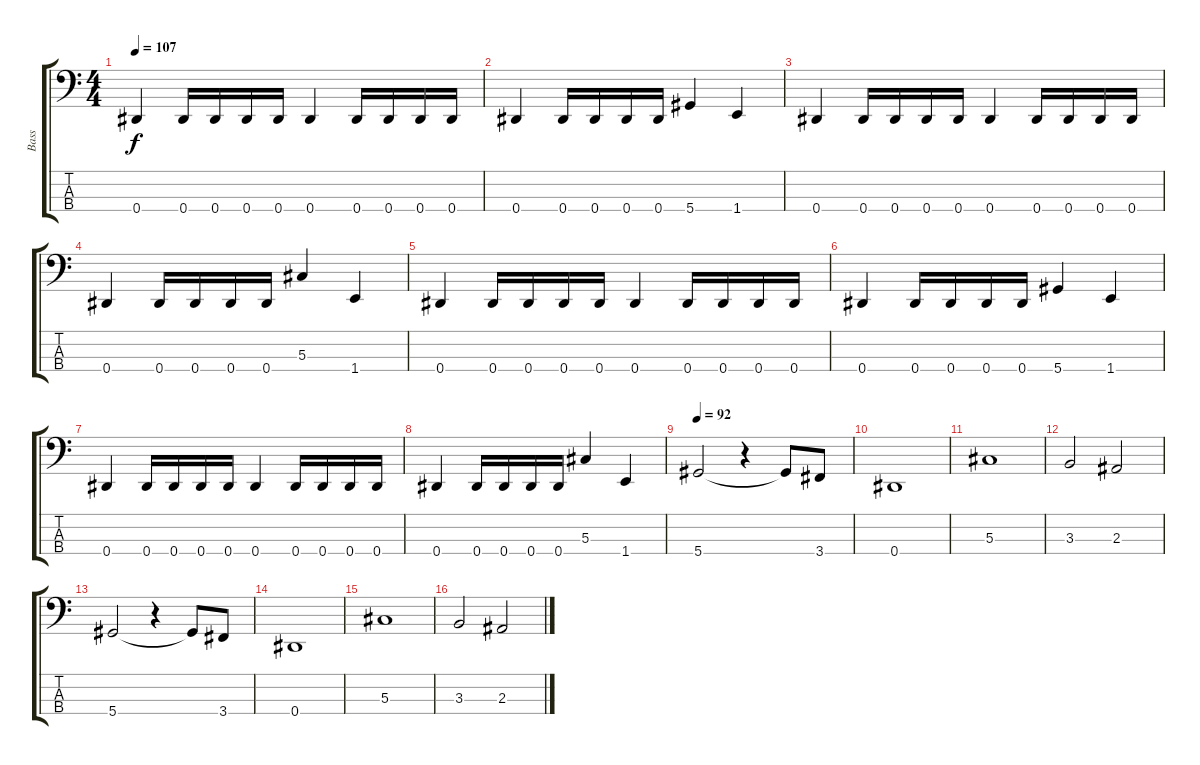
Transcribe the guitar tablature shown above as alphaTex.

\track ("Bass" "Bass") {instrument electricbasspick}
\staff {score tabs}
\tuning (Gb2 Db2 Ab1 Eb1) {hide}
\ts (4 4)
\tempo 107
\clef f4
\ks c
0.4.4{dy f} 0.4.16 0.4.16 0.4.16 0.4.16 0.4.4 0.4.16 0.4.16 0.4.16 0.4.16 |
0.4.4 0.4.16 0.4.16 0.4.16 0.4.16 5.4.4 1.4.4 |
0.4.4 0.4.16 0.4.16 0.4.16 0.4.16 0.4.4 0.4.16 0.4.16 0.4.16 0.4.16 |
0.4.4 0.4.16 0.4.16 0.4.16 0.4.16 5.3.4 1.4.4 |
0.4.4 0.4.16 0.4.16 0.4.16 0.4.16 0.4.4 0.4.16 0.4.16 0.4.16 0.4.16 |
0.4.4 0.4.16 0.4.16 0.4.16 0.4.16 5.4.4 1.4.4 |
0.4.4 0.4.16 0.4.16 0.4.16 0.4.16 0.4.4 0.4.16 0.4.16 0.4.16 0.4.16 |
0.4.4 0.4.16 0.4.16 0.4.16 0.4.16 5.3.4 1.4.4 |
\tempo 92
5.4.2 r.4 5.4{t}.8 3.4.8 |
0.4.1 |
5.3.1 |
3.3.2 2.3.2 |
5.4.2 r.4 5.4{t}.8 3.4.8 |
0.4.1 |
5.3.1 |
3.3.2 2.3.2
